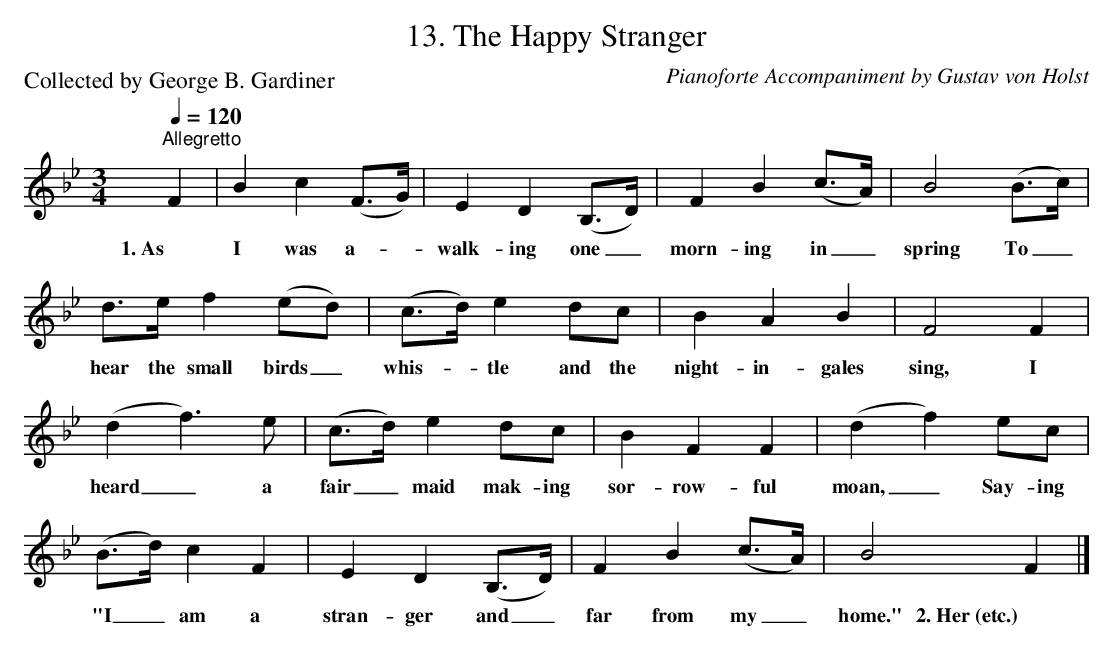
X:1
T:13. The Happy Stranger
C:Pianoforte Accompaniment by Gustav von Holst
P:Collected by George B. Gardiner
L:1/8
Q:1/4=120
M:3/4
K:Bb
"^Allegretto" F2 | B2 c2 (F>G) | E2 D2 (B,>D) | F2 B2 (c>A) | B4 (B>c) |$ d>e f2 (ed) |
w: 1. As|I was a- *|walk- ing one _|morn- ing in _|spring To _|hear the small birds _|
(c>d) e2 dc | B2 A2 B2 | F4 F2 |$ (d2 f3) e | (c>d) e2 dc | B2 F2 F2 | (d2 f2) ec |$ (B>d) c2 F2 |
w: whis- * tle and the|night- in- gales|sing, I|heard _ a|fair _ maid mak- ing|sor- row- ful|moan, _ Say- ing|"I _ am a|
E2 D2 (B,>D) | F2 B2 (c>A) | B4 F2 |]
w: stran- ger and _|far from my _|home." 2. Her (etc.)|
